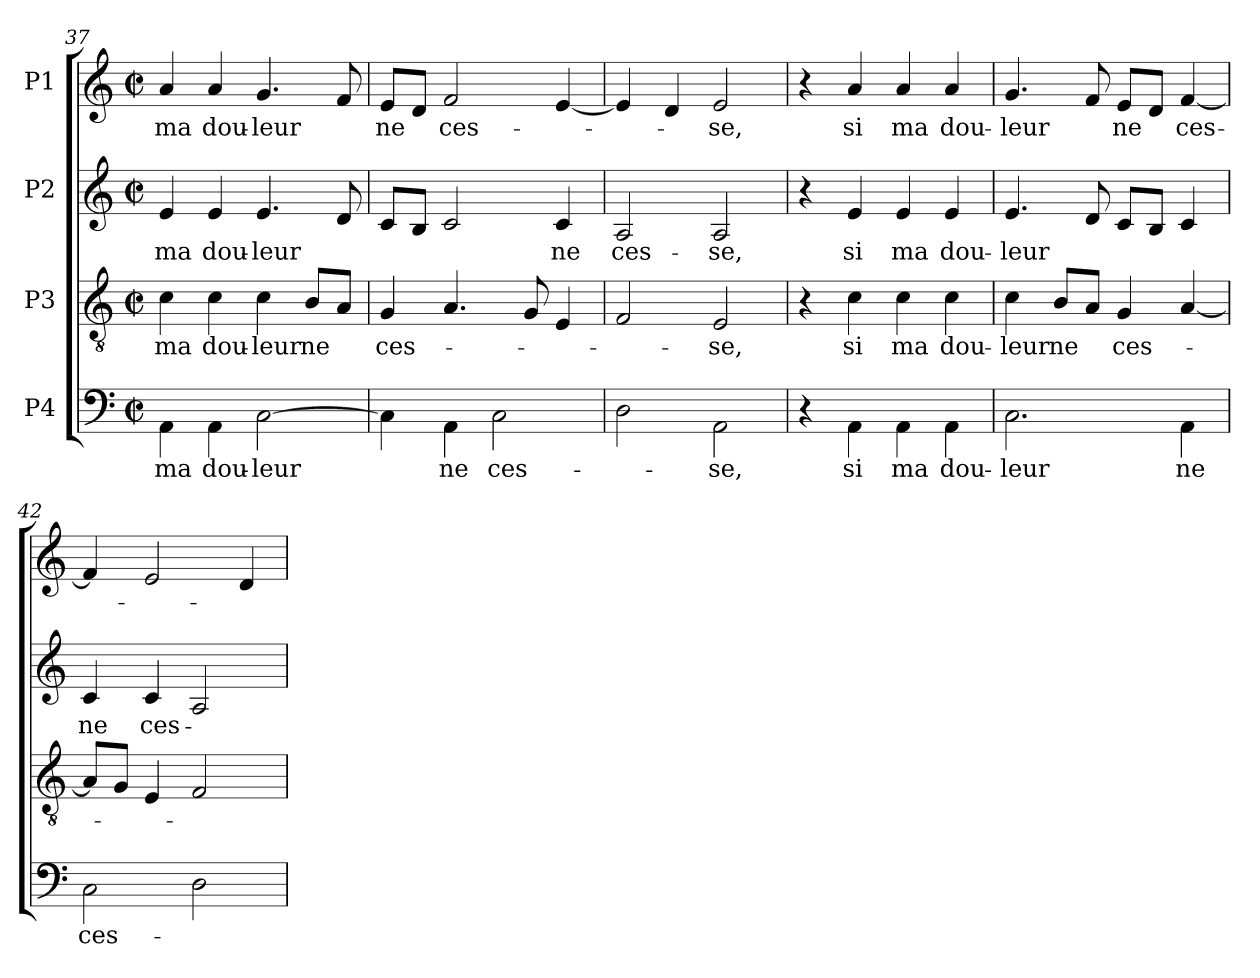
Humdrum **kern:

**kern	**text	**kern	**text	**kern	**text	**kern	**text
*part4	*part4	*part3	*part3	*part2	*part2	*part1	*part1
*staff4	*staff4	*staff3	*staff3	*staff2	*staff2	*staff1	*staff1
*I"P4	*	*I"P3	*	*I"P2	*	*I"P1	*
*clefF4	*	*clefGv2	*	*clefG2	*	*clefG2	*
*	*	*ITrd7c12	*	*	*	*	*
*k[]	*	*k[]	*	*k[]	*	*k[]	*
*a:	*	*a:	*	*a:	*	*a:	*
*M2/2	*	*M2/2	*	*M2/2	*	*M2/2	*
*met(c|)	*	*met(c|)	*	*met(c|)	*	*met(c|)	*
=37	=37	=37	=37	=37	=37	=37	=37
!	!LO:LY:b:color=#000000	!	!	!	!	!	!
!	!	!	!LO:LY:b:color=#000000	!	!	!	!
!	!	!	!	!	!LO:LY:b:color=#000000	!	!
!	!	!	!	!	!	!	!LO:LY:b:color=#000000
4AAi\	ma	4Ci\	ma	4ei/	ma	4ai/	ma
!	!LO:LY:b:color=#000000	!	!	!	!	!	!
!	!	!	!LO:LY:b:color=#000000	!	!	!	!
!	!	!	!	!	!LO:LY:b:color=#000000	!	!
!	!	!	!	!	!	!	!LO:LY:b:color=#000000
4AAi\	dou-	4Ci\	dou-	4ei/	dou-	4ai/	dou-
!	!LO:LY:b:color=#000000	!	!	!	!	!	!
!	!	!	!LO:LY:b:color=#000000	!	!	!	!
!	!	!	!	!	!LO:LY:b:color=#000000	!	!
!	!	!	!	!	!	!	!LO:LY:b:color=#000000
[2Ci\	-leur	4Ci\	-leur	4.ei/	-leur	4.gi/	-leur
!	!	!	!LO:LY:b:color=#000000	!	!	!	!
.	.	8BBi/L	ne	.	.	.	.
.	.	8AAi/J	.	8di/	.	8fi/	.
=38	=38	=38	=38	=38	=38	=38	=38
!	!	!	!LO:LY:b:color=#000000	!	!	!	!
!	!	!	!	!	!	!	!LO:LY:b:color=#000000
4Ci\]	.	4GGi/	ces-	8ci/L	.	8ei/L	ne
.	.	.	.	8Bi/J	.	8di/J	.
!	!LO:LY:b:color=#000000	!	!	!	!	!	!
!	!	!	!	!	!	!	!LO:LY:b:color=#000000
4AAi\	ne	4.AAi/	.	2ci/	.	2fi/	ces-
!	!LO:LY:b:color=#000000	!	!	!	!	!	!
2Ci\	ces-	.	.	.	.	.	.
.	.	8GGi/	.	.	.	.	.
!	!	!	!	!	!LO:LY:b:color=#000000	!	!
.	.	4EEi/	.	4ci/	ne	[4ei/	.
=39	=39	=39	=39	=39	=39	=39	=39
!	!	!	!	!	!LO:LY:b:color=#000000	!	!
2Di\	.	2FFi/	.	2Ai/	ces-	4ei/]	.
.	.	.	.	.	.	4di/	.
!	!LO:LY:b:color=#000000	!	!	!	!	!	!
!	!	!	!LO:LY:b:color=#000000	!	!	!	!
!	!	!	!	!	!LO:LY:b:color=#000000	!	!
!	!	!	!	!	!	!	!LO:LY:b:color=#000000
2AAi\	-se,	2EEi/	-se,	2Ai/	-se,	2ei/	-se,
!!LO:LB:g=z
=40	=40	=40	=40	=40	=40	=40	=40
4r	.	4r	.	4r	.	4r	.
!	!LO:LY:b:color=#000000	!	!	!	!	!	!
!	!	!	!LO:LY:b:color=#000000	!	!	!	!
!	!	!	!	!	!LO:LY:b:color=#000000	!	!
!	!	!	!	!	!	!	!LO:LY:b:color=#000000
4AAi\	si	4Ci\	si	4ei/	si	4ai/	si
!	!LO:LY:b:color=#000000	!	!	!	!	!	!
!	!	!	!LO:LY:b:color=#000000	!	!	!	!
!	!	!	!	!	!LO:LY:b:color=#000000	!	!
!	!	!	!	!	!	!	!LO:LY:b:color=#000000
4AAi\	ma	4Ci\	ma	4ei/	ma	4ai/	ma
!	!LO:LY:b:color=#000000	!	!	!	!	!	!
!	!	!	!LO:LY:b:color=#000000	!	!	!	!
!	!	!	!	!	!LO:LY:b:color=#000000	!	!
!	!	!	!	!	!	!	!LO:LY:b:color=#000000
4AAi\	dou-	4Ci\	dou-	4ei/	dou-	4ai/	dou-
=41	=41	=41	=41	=41	=41	=41	=41
!	!LO:LY:b:color=#000000	!	!	!	!	!	!
!	!	!	!LO:LY:b:color=#000000	!	!	!	!
!	!	!	!	!	!LO:LY:b:color=#000000	!	!
!	!	!	!	!	!	!	!LO:LY:b:color=#000000
2.Ci\	-leur	4Ci\	-leur	4.ei/	-leur	4.gi/	-leur
!	!	!	!LO:LY:b:color=#000000	!	!	!	!
.	.	8BBi/L	ne	.	.	.	.
.	.	8AAi/J	.	8di/	.	8fi/	.
!	!	!	!LO:LY:b:color=#000000	!	!	!	!
!	!	!	!	!	!	!	!LO:LY:b:color=#000000
.	.	4GGi/	ces-	8ci/L	.	8ei/L	ne
.	.	.	.	8Bi/J	.	8di/J	.
!	!LO:LY:b:color=#000000	!	!	!	!	!	!
!	!	!	!	!	!	!	!LO:LY:b:color=#000000
4AAi\	ne	[4AAi/	.	4ci/	.	[4fi/	ces-
=42	=42	=42	=42	=42	=42	=42	=42
!	!LO:LY:b:color=#000000	!	!	!	!	!	!
!	!	!	!	!	!LO:LY:b:color=#000000	!	!
2Ci\	ces-	8AAi/L]	.	4ci/	ne	4fi/]	.
.	.	8GGi/J	.	.	.	.	.
!	!	!	!	!	!LO:LY:b:color=#000000	!	!
.	.	4EEi/	.	4ci/	ces-	2ei/	.
2Di\	.	2FFi/	.	2Ai/	.	.	.
.	.	.	.	.	.	4di/	.
=	=	=	=	=	=	=	=
*-	*-	*-	*-	*-	*-	*-	*-
